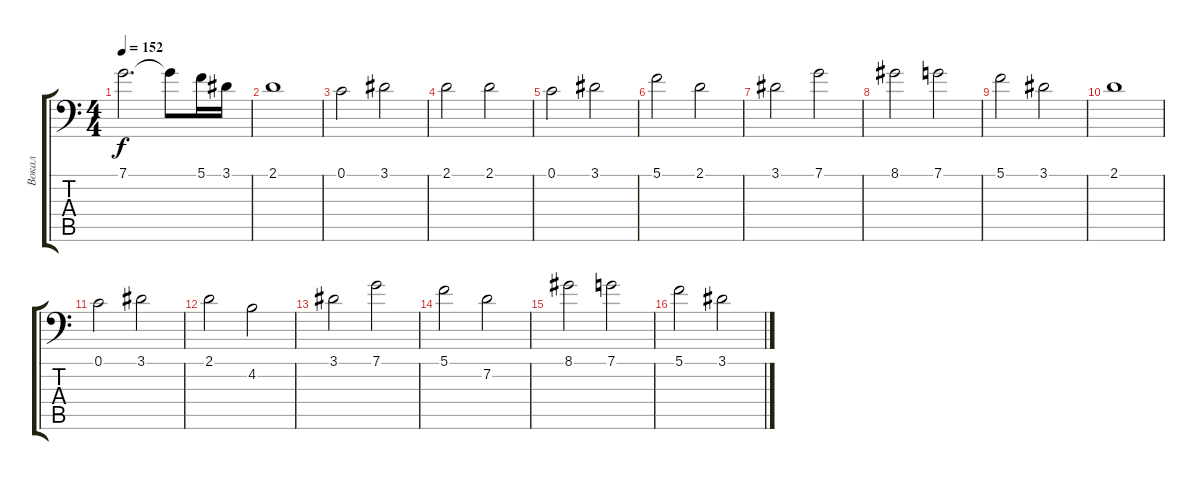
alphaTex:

\track ("Вокал" "Вокал") {instrument fx5brightness}
\staff {score tabs}
\tuning (C4 G3 Eb3 Bb2 F2 Bb1) {hide}
\ts (4 4)
\tempo 152
\clef f4
\ks c
7.1.2{d dy f} 7.1{t}.8 5.1.16 3.1.16 |
2.1.1 |
0.1.2 3.1.2 |
2.1.2 2.1.2 |
0.1.2 3.1.2 |
5.1.2 2.1.2 |
3.1.2 7.1.2 |
8.1.2 7.1.2 |
5.1.2 3.1.2 |
2.1.1 |
0.1.2 3.1.2 |
2.1.2 4.2.2 |
3.1.2 7.1.2 |
5.1.2 7.2.2 |
8.1.2 7.1.2 |
5.1.2 3.1.2
